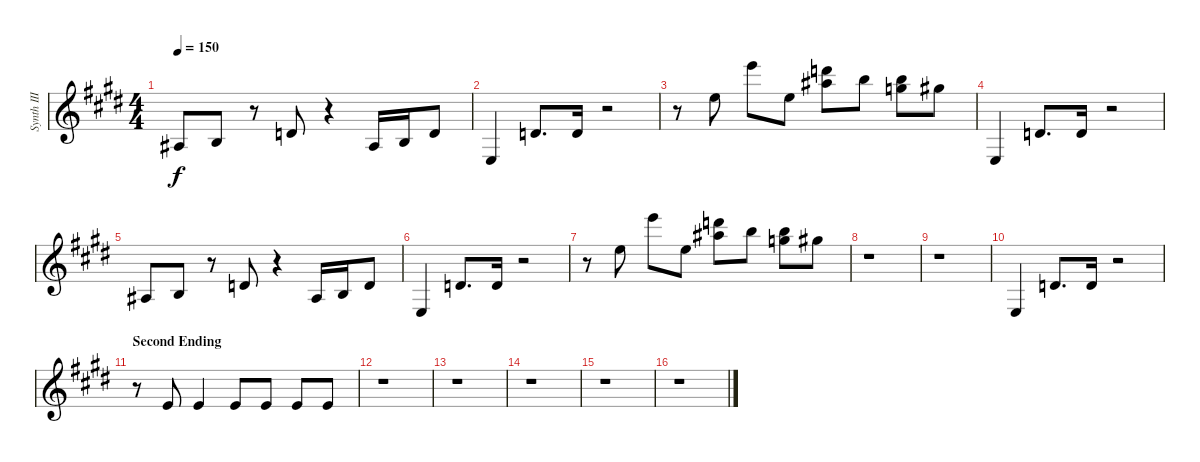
\track ("Synth III (Clavi)" "Synth III ") {instrument harpsichord}
\staff {score}
\tuning (E4 B3 G3 D3 A2 E2 B1) {hide}
\ts (4 4)
\tempo 150
\clef g2
\ks e
3.3.8{dy f} 0.2.8 r.8 3.2.8 r.4 3.3.16 0.2.16 3.2.8 |
2.4.4 3.2.8{d} 3.2.16 r.2 |
r.8 12.1.8 24.1.8 12.1.8 (22.1 23.2).8 19.1.8 (19.1 20.2).8 16.1.8 |
2.4.4 3.2.8{d} 3.2.16 r.2 |
3.3.8 0.2.8 r.8 3.2.8 r.4 3.3.16 0.2.16 3.2.8 |
2.4.4 3.2.8{d} 3.2.16 r.2 |
r.8 12.1.8 24.1.8 12.1.8 (22.1 23.2).8 19.1.8 (19.1 20.2).8 16.1.8 |
r.1 |
r.1 |
2.4.4 3.2.8{d} 3.2.16 r.2 |
\section ("" "Second Ending")
r.8 0.1.8 0.1.4 0.1.8 0.1.8 0.1.8 0.1.8 |
\section ("" "")
r.1 |
r.1 |
r.1 |
r.1 |
r.1
